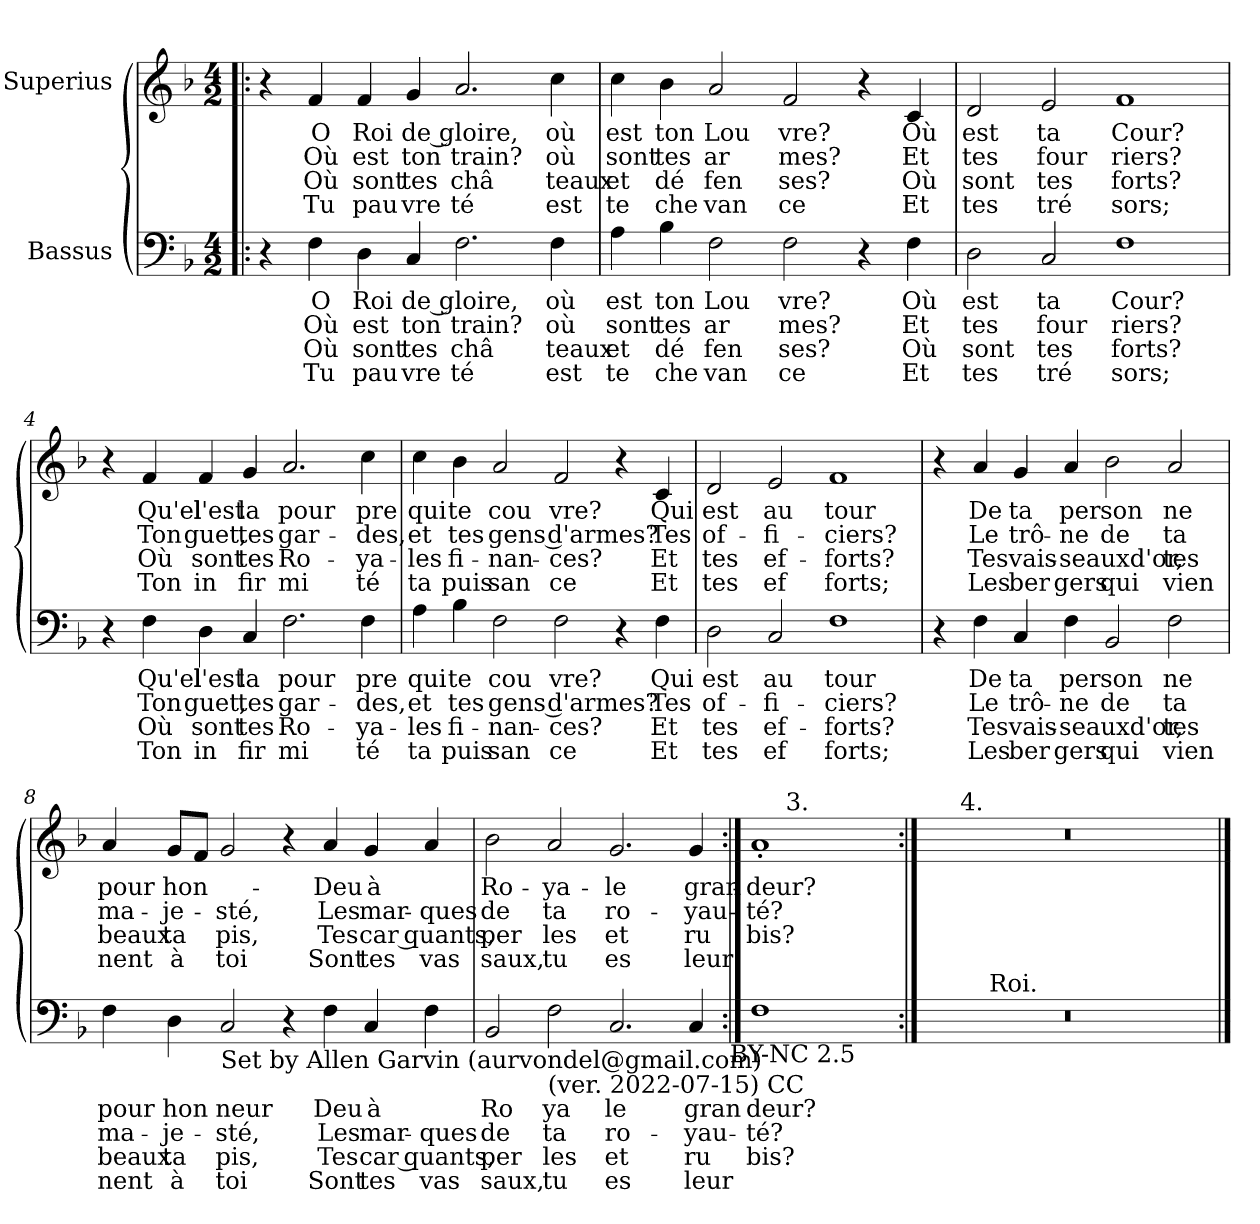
**kern	**text	**text	**text	**text	**kern	**text	**text	**text	**text
*part2	*part2	*part2	*part2	*part2	*part1	*part1	*part1	*part1	*part1
*staff2	*staff2	*staff2	*staff2	*staff2	*staff1	*staff1	*staff1	*staff1	*staff1
*I"Bassus	*	*	*	*	*I"Superius	*	*	*	*
*clefF4	*	*	*	*	*clefG2	*	*	*	*
*k[b-]	*	*	*	*	*k[b-]	*	*	*	*
*F:	*	*	*	*	*F:	*	*	*	*
*M4/2	*	*	*	*	*M4/2	*	*	*	*
=1!|:	=1!|:	=1!|:	=1!|:	=1!|:	=1!|:	=1!|:	=1!|:	=1!|:	=1!|:
4r	.	.	.	.	4r	.	.	.	.
!	!LO:LY:b	!LO:LY:b	!LO:LY:b	!LO:LY:b	!	!LO:LY:b	!LO:LY:b	!LO:LY:b	!LO:LY:b
4F\	O	Où	Où	Tu	4f/	O	Où	Où	Tu
!	!LO:LY:b	!LO:LY:b	!LO:LY:b	!LO:LY:b	!	!LO:LY:b	!LO:LY:b	!LO:LY:b	!LO:LY:b
4D\	Roi	est	sont	pau	4f/	Roi	est	sont	pau
!	!LO:LY:b	!LO:LY:b	!LO:LY:b	!LO:LY:b	!	!LO:LY:b	!LO:LY:b	!LO:LY:b	!LO:LY:b
4C/	de gloire,	ton	tes	vre	4g/	de gloire,	ton	tes	vre
!	!	!LO:LY:b	!LO:LY:b	!LO:LY:b	!	!	!LO:LY:b	!LO:LY:b	!LO:LY:b
2.F\	.	train?	châ	té	2.a/	.	train?	châ	té
!	!LO:LY:b	!LO:LY:b	!LO:LY:b	!LO:LY:b	!	!LO:LY:b	!LO:LY:b	!LO:LY:b	!LO:LY:b
4F\	où	où	teaux	est	4cc\	où	où	teaux	est
=2	=2	=2	=2	=2	=2	=2	=2	=2	=2
!	!LO:LY:b	!LO:LY:b	!LO:LY:b	!LO:LY:b	!	!LO:LY:b	!LO:LY:b	!LO:LY:b	!LO:LY:b
4A\	est	sont	et	te	4cc\	est	sont	et	te
!	!LO:LY:b	!LO:LY:b	!LO:LY:b	!LO:LY:b	!	!LO:LY:b	!LO:LY:b	!LO:LY:b	!LO:LY:b
4B-\	ton	tes	dé	che	4b-\	ton	tes	dé	che
!	!LO:LY:b	!LO:LY:b	!LO:LY:b	!LO:LY:b	!	!LO:LY:b	!LO:LY:b	!LO:LY:b	!LO:LY:b
2F\	Lou	ar	fen	van	2a/	Lou	ar	fen	van
!	!LO:LY:b	!LO:LY:b	!LO:LY:b	!LO:LY:b	!	!LO:LY:b	!LO:LY:b	!LO:LY:b	!LO:LY:b
2F\	vre?	mes?	ses?	ce	2f/	vre?	mes?	ses?	ce
4r	.	.	.	.	4r	.	.	.	.
!	!LO:LY:b	!LO:LY:b	!LO:LY:b	!LO:LY:b	!	!LO:LY:b	!LO:LY:b	!LO:LY:b	!LO:LY:b
4F\	Où	Et	Où	Et	4c/	Où	Et	Où	Et
=3	=3	=3	=3	=3	=3	=3	=3	=3	=3
!	!LO:LY:b	!LO:LY:b	!LO:LY:b	!LO:LY:b	!	!LO:LY:b	!LO:LY:b	!LO:LY:b	!LO:LY:b
2D\	est	tes	sont	tes	2d/	est	tes	sont	tes
!	!LO:LY:b	!LO:LY:b	!LO:LY:b	!LO:LY:b	!	!LO:LY:b	!LO:LY:b	!LO:LY:b	!LO:LY:b
2C/	ta	four	tes	tré	2e/	ta	four	tes	tré
!	!LO:LY:b	!LO:LY:b	!LO:LY:b	!LO:LY:b	!	!LO:LY:b	!LO:LY:b	!LO:LY:b	!LO:LY:b
1F	Cour?	riers?	forts?	sors;	1f	Cour?	riers?	forts?	sors;
!!LO:LB:g=z
=4	=4	=4	=4	=4	=4	=4	=4	=4	=4
4r	.	.	.	.	4r	.	.	.	.
!	!LO:LY:b	!LO:LY:b	!LO:LY:b	!LO:LY:b	!	!LO:LY:b	!LO:LY:b	!LO:LY:b	!LO:LY:b
4F\	Qu'el	Ton	Où	Ton	4f/	Qu'el	Ton	Où	Ton
!	!LO:LY:b	!LO:LY:b	!LO:LY:b	!LO:LY:b	!	!LO:LY:b	!LO:LY:b	!LO:LY:b	!LO:LY:b
4D\	l'est	guet,	sont	in	4f/	l'est	guet,	sont	in
!	!LO:LY:b	!LO:LY:b	!LO:LY:b	!LO:LY:b	!	!LO:LY:b	!LO:LY:b	!LO:LY:b	!LO:LY:b
4C/	la	tes	tes	fir	4g/	la	tes	tes	fir
!	!LO:LY:b	!LO:LY:b	!LO:LY:b	!LO:LY:b	!	!LO:LY:b	!LO:LY:b	!LO:LY:b	!LO:LY:b
2.F\	pour	gar-	Ro-	mi	2.a/	pour	gar-	Ro-	mi
!	!LO:LY:b	!LO:LY:b	!LO:LY:b	!LO:LY:b	!	!LO:LY:b	!LO:LY:b	!LO:LY:b	!LO:LY:b
4F\	pre	-des,	-ya-	té	4cc\	pre	-des,	-ya-	té
=5	=5	=5	=5	=5	=5	=5	=5	=5	=5
!	!LO:LY:b	!LO:LY:b	!LO:LY:b	!LO:LY:b	!	!LO:LY:b	!LO:LY:b	!LO:LY:b	!LO:LY:b
4A\	qui	et	-les	ta	4cc\	qui	et	-les	ta
!	!LO:LY:b	!LO:LY:b	!LO:LY:b	!LO:LY:b	!	!LO:LY:b	!LO:LY:b	!LO:LY:b	!LO:LY:b
4B-\	te	tes	fi-	puis	4b-\	te	tes	fi-	puis
!	!LO:LY:b	!LO:LY:b	!LO:LY:b	!LO:LY:b	!	!LO:LY:b	!LO:LY:b	!LO:LY:b	!LO:LY:b
2F\	cou	gens d'armes?	-nan-	san	2a/	cou	gens d'armes?	-nan-	san
!	!LO:LY:b	!	!LO:LY:b	!LO:LY:b	!	!LO:LY:b	!	!LO:LY:b	!LO:LY:b
2F\	vre?	.	-ces?	ce	2f/	vre?	.	-ces?	ce
4r	.	.	.	.	4r	.	.	.	.
!	!LO:LY:b	!LO:LY:b	!LO:LY:b	!LO:LY:b	!	!LO:LY:b	!LO:LY:b	!LO:LY:b	!LO:LY:b
4F\	Qui	Tes	Et	Et	4c/	Qui	Tes	Et	Et
=6	=6	=6	=6	=6	=6	=6	=6	=6	=6
!	!LO:LY:b	!LO:LY:b	!LO:LY:b	!LO:LY:b	!	!LO:LY:b	!LO:LY:b	!LO:LY:b	!LO:LY:b
2D\	est	of-	tes	tes	2d/	est	of-	tes	tes
!	!LO:LY:b	!LO:LY:b	!LO:LY:b	!LO:LY:b	!	!LO:LY:b	!LO:LY:b	!LO:LY:b	!LO:LY:b
2C/	au	-fi-	ef-	ef	2e/	au	-fi-	ef-	ef
!	!LO:LY:b	!LO:LY:b	!LO:LY:b	!LO:LY:b	!	!LO:LY:b	!LO:LY:b	!LO:LY:b	!LO:LY:b
1F	tour	-ciers?	-forts?	forts;	1f	tour	-ciers?	-forts?	forts;
=7	=7	=7	=7	=7	=7	=7	=7	=7	=7
4r	.	.	.	.	4r	.	.	.	.
!	!LO:LY:b	!LO:LY:b	!LO:LY:b	!LO:LY:b	!	!LO:LY:b	!LO:LY:b	!LO:LY:b	!LO:LY:b
4F\	De	Le	Tes	Les	4a/	De	Le	Tes	Les
!	!LO:LY:b	!LO:LY:b	!LO:LY:b	!LO:LY:b	!	!LO:LY:b	!LO:LY:b	!LO:LY:b	!LO:LY:b
4C/	ta	trô-	vais-	ber	4g/	ta	trô-	vais-	ber
!	!LO:LY:b	!LO:LY:b	!LO:LY:b	!LO:LY:b	!	!LO:LY:b	!LO:LY:b	!LO:LY:b	!LO:LY:b
4F\	per	-ne	-seauxd'or,	gers	4a/	per	-ne	-seauxd'or,	gers
!	!LO:LY:b	!LO:LY:b	!	!LO:LY:b	!	!LO:LY:b	!LO:LY:b	!	!LO:LY:b
2BB-/	son	de	.	qui	2b-\	son	de	.	qui
!	!LO:LY:b	!LO:LY:b	!LO:LY:b	!LO:LY:b	!	!LO:LY:b	!LO:LY:b	!LO:LY:b	!LO:LY:b
2F\	ne	ta	tes	vien	2a/	ne	ta	tes	vien
!!LO:LB:g=z
=8	=8	=8	=8	=8	=8	=8	=8	=8	=8
!	!LO:LY:b	!LO:LY:b	!LO:LY:b	!LO:LY:b	!	!LO:LY:b	!LO:LY:b	!LO:LY:b	!LO:LY:b
4F\	pour	ma-	beaux	nent	4a/	pour	ma-	beaux	nent
!	!LO:LY:b	!LO:LY:b	!LO:LY:b	!LO:LY:b	!	!LO:LY:b	!LO:LY:b	!LO:LY:b	!LO:LY:b
4D\	hon	-je-	ta	à	8g/L	hon-	-je-	ta	à
.	.	.	.	.	8f/J	.	.	.	.
!LO:TX:b:t=Set by Allen Garvin (aurvondel@gmail.com)	!	!	!	!	!	!	!	!	!
!	!LO:LY:b	!LO:LY:b	!LO:LY:b	!LO:LY:b	!	!	!LO:LY:b	!LO:LY:b	!LO:LY:b
2C/	neur	-sté,	pis,	toi	2g/	.	-sté,	pis,	toi
4r	.	.	.	.	4r	.	.	.	.
!	!LO:LY:b	!LO:LY:b	!LO:LY:b	!LO:LY:b	!	!LO:LY:b	!LO:LY:b	!LO:LY:b	!LO:LY:b
4F\	Deu	Les	Tes	Sont	4a/	Deu	Les	Tes	Sont
!	!LO:LY:b	!LO:LY:b	!LO:LY:b	!LO:LY:b	!	!LO:LY:b	!LO:LY:b	!LO:LY:b	!LO:LY:b
4C/	à	mar-	car quants,	tes	4g/	à	mar-	car quants,	tes
!	!	!LO:LY:b	!	!LO:LY:b	!	!	!LO:LY:b	!	!LO:LY:b
4F\	.	-ques	.	vas	4a/	.	-ques	.	vas
=9	=9	=9	=9	=9	=9	=9	=9	=9	=9
!	!LO:LY:b	!LO:LY:b	!LO:LY:b	!LO:LY:b	!	!LO:LY:b	!LO:LY:b	!LO:LY:b	!LO:LY:b
2BB-/	Ro	de	per	saux,	2b-\	Ro-	de	per	saux,
!LO:TX:b:t=(ver. 2022-07-15) CC	!	!	!	!	!	!	!	!	!
!	!LO:LY:b	!LO:LY:b	!LO:LY:b	!LO:LY:b	!	!LO:LY:b	!LO:LY:b	!LO:LY:b	!LO:LY:b
2F\	ya	ta	les	tu	2a/	-ya-	ta	les	tu
!	!LO:LY:b	!LO:LY:b	!LO:LY:b	!LO:LY:b	!	!LO:LY:b	!LO:LY:b	!LO:LY:b	!LO:LY:b
2.C/	le	ro-	et	es	2.g/	-le	ro-	et	es
!	!LO:LY:b	!LO:LY:b	!LO:LY:b	!LO:LY:b	!	!LO:LY:b	!LO:LY:b	!LO:LY:b	!LO:LY:b
4C/	gran	-yau-	ru	leur	4g/	gran-	-yau-	ru	leur
!LO:TX:b:t=BY-NC 2.5	!	!	!	!	!	!	!	!	!
=10:|!	=10:|!	=10:|!	=10:|!	=10:|!	=10:|!	=10:|!	=10:|!	=10:|!	=10:|!
!	!LO:LY:b	!LO:LY:b	!LO:LY:b	!	!	!LO:LY:b	!LO:LY:b	!LO:LY:b	!
*	*	*	*	*	*^	*	*	*	*
1F	deur?	-té?	bis?	.	1a'<	8.ryy	-deur?	-té?	bis?	.
!	!	!	!	!	!	!LO:TX:a:t=3.	!	!	!	!
.	.	.	.	.	.	2ryy	.	.	.	.
.	.	.	.	.	.	4ryy	.	.	.	.
.	.	.	.	.	.	16ryy	.	.	.	.
=11:|!	=11:|!	=11:|!	=11:|!	=11:|!	=11:|!	=11:|!	=11:|!	=11:|!	=11:|!	=11:|!
*^	*	*	*	*	*	*	*	*	*	*
0r	4ryy	.	.	.	.	0r	8..ryy	.	.	.	.
!	!	!	!	!	!	!	!LO:TX:a:t=4.	!	!	!	!
.	.	.	.	.	.	.	1ryy	.	.	.	.
.	16ryy	.	.	.	.	.	.	.	.	.	.
!	!LO:TX:a:t=Roi.	!	!	!	!	!	!	!	!	!	!
.	1ryy	.	.	.	.	.	.	.	.	.	.
.	.	.	.	.	.	.	2ryy	.	.	.	.
.	2ryy	.	.	.	.	.	.	.	.	.	.
.	.	.	.	.	.	.	4ryy	.	.	.	.
.	8.ryy	.	.	.	.	.	.	.	.	.	.
.	.	.	.	.	.	.	32ryy	.	.	.	.
*v	*v	*	*	*	*	*	*	*	*	*	*
*	*	*	*	*	*v	*v	*	*	*	*
==	==	==	==	==	==	==	==	==	==
*-	*-	*-	*-	*-	*-	*-	*-	*-	*-
